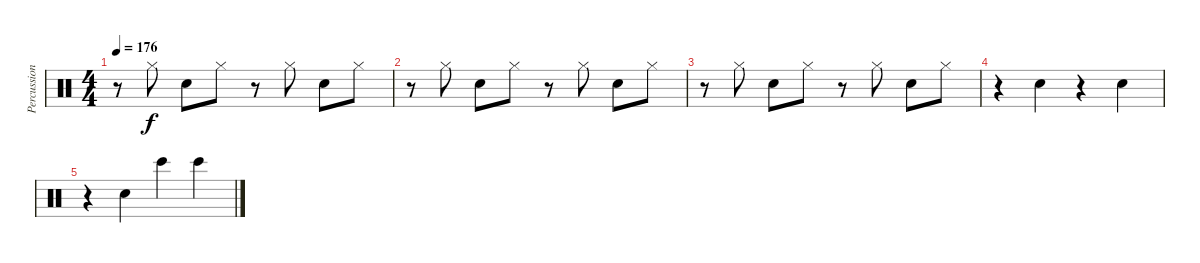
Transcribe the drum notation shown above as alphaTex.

\track ("Percussion" "Percussion") {instrument percussion}
\staff {score}
\articulation defaults
\ts (4 4)
\tempo 176
\clef neutral
\ks c
r.8{dy f} "Hi-Hat (closed)".8 "Hand Clap (hit)".8 "Hi-Hat (closed)".8 r.8 "Hi-Hat (closed)".8 "Hand Clap (hit)".8 "Hi-Hat (closed)".8 |
r.8 "Hi-Hat (closed)".8 "Hand Clap (hit)".8 "Hi-Hat (closed)".8 r.8 "Hi-Hat (closed)".8 "Hand Clap (hit)".8 "Hi-Hat (closed)".8 |
r.8 "Hi-Hat (closed)".8 "Hand Clap (hit)".8 "Hi-Hat (closed)".8 r.8 "Hi-Hat (closed)".8 "Hand Clap (hit)".8 "Hi-Hat (closed)".8 |
r.4 "Hand Clap (hit)".4 r.4 "Hand Clap (hit)".4 |
r.4 "Hand Clap (hit)".4 "Bongo High (hit)".4 "Bongo High (hit)".4
